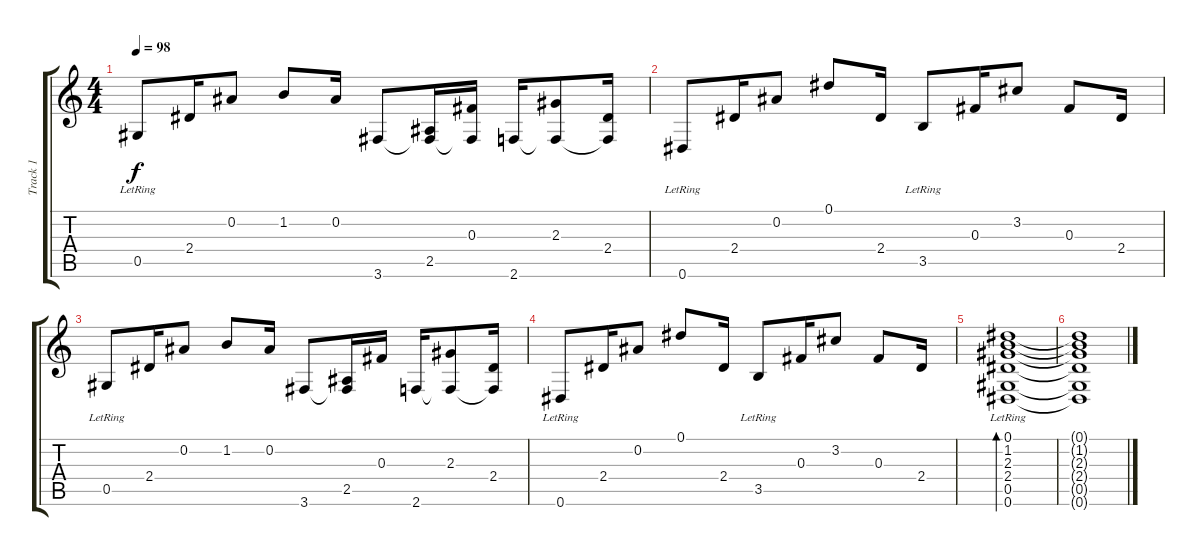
\track ("Track 1" "Track 1") {instrument acousticguitarsteel}
\staff {score tabs}
\tuning (Eb4 Bb3 Gb3 Db3 Ab2 Eb2) {hide}
\ts (4 4)
\tempo 98
\clef g2
\ks c
0.5{lr}.8{dy f} 2.4.16 0.2.8 1.2.8 0.2.16 3.6.8 (2.5 3.6{t}).16 (0.3 3.6{t}).16 2.6.16 (2.3 2.6{t}).8 (2.4 2.6{t}).16 |
0.6{lr}.8 2.4.16 0.2.8 0.1.8 2.4.16 3.5{lr}.8 0.3.16 3.2.8 0.3.8 2.4.16 |
0.5{lr}.8 2.4.16 0.2.8 1.2.8 0.2.16 3.6.8 (2.5 3.6{t}).16 0.3.16 2.6.16 (2.3 2.6{t}).8 (2.4 2.6{t}).16 |
0.6{lr}.8 2.4.16 0.2.8 0.1.8 2.4.16 3.5{lr}.8 0.3.16 3.2.8 0.3.8 2.4.16 |
(0.1 1.2 2.3 2.4 0.5{lr} 0.6).1{bd 120} |
(0.1{t} 1.2{t} 2.3{t} 2.4{t} 0.5{t} 0.6{t}).1
